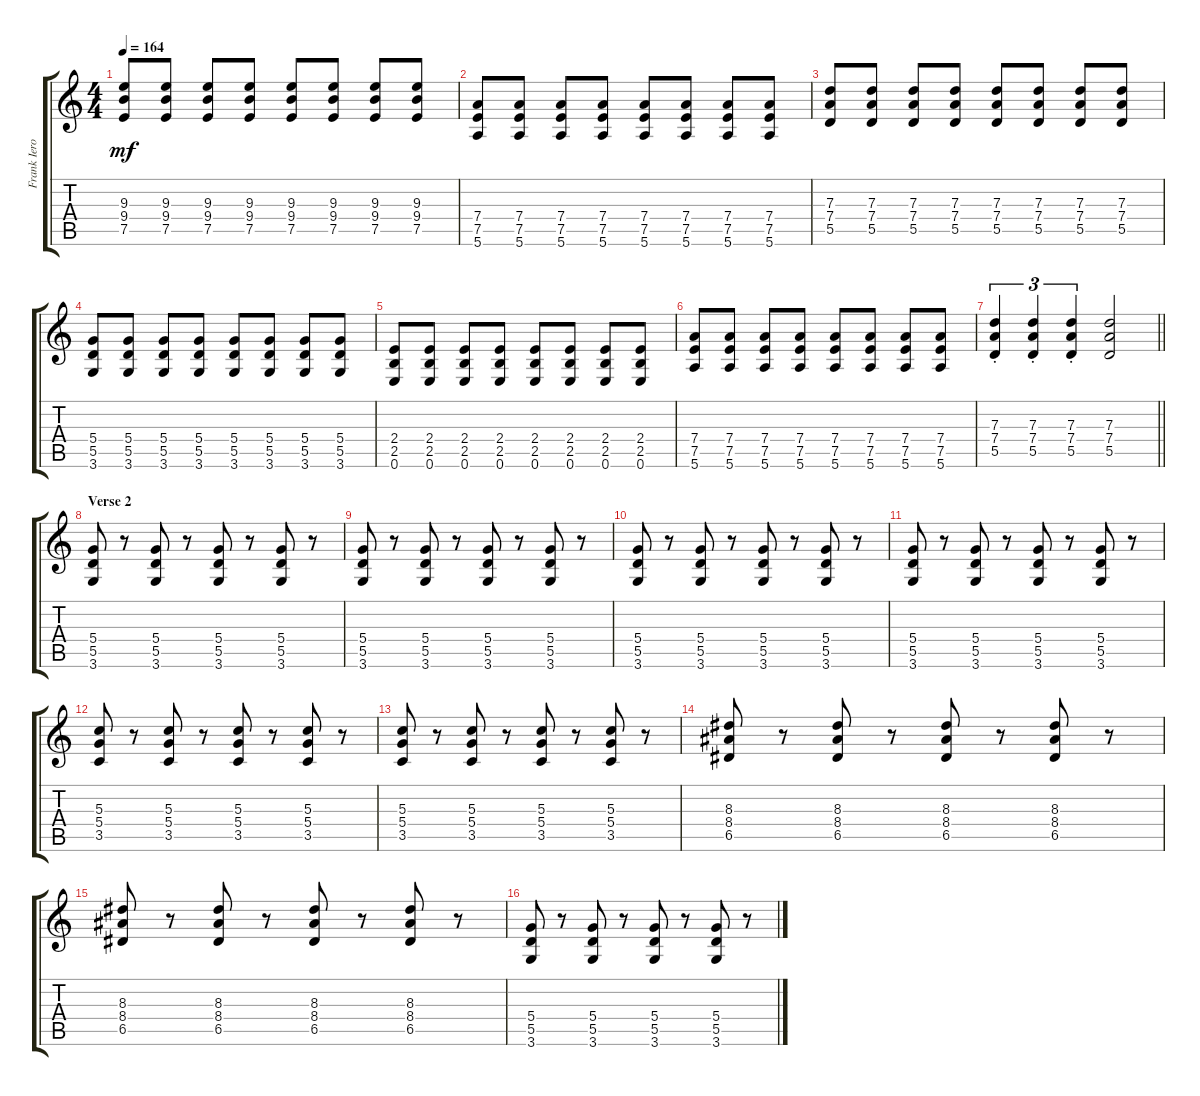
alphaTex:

\track ("Frank Iero" "Frank Iero") {instrument distortionguitar}
\staff {score tabs}
\tuning (E4 B3 G3 D3 A2 E2) {hide}
\ts (4 4)
\tempo 164
\clef g2
\ks c
(9.3 9.4 7.5).8{dy mf} (9.3 9.4 7.5).8 (9.3 9.4 7.5).8 (9.3 9.4 7.5).8 (9.3 9.4 7.5).8 (9.3 9.4 7.5).8 (9.3 9.4 7.5).8 (9.3 9.4 7.5).8 |
(7.4 7.5 5.6).8 (7.4 7.5 5.6).8 (7.4 7.5 5.6).8 (7.4 7.5 5.6).8 (7.4 7.5 5.6).8 (7.4 7.5 5.6).8 (7.4 7.5 5.6).8 (7.4 7.5 5.6).8 |
(7.3 7.4 5.5).8 (7.3 7.4 5.5).8 (7.3 7.4 5.5).8 (7.3 7.4 5.5).8 (7.3 7.4 5.5).8 (7.3 7.4 5.5).8 (7.3 7.4 5.5).8 (7.3 7.4 5.5).8 |
(5.4 5.5 3.6).8 (5.4 5.5 3.6).8 (5.4 5.5 3.6).8 (5.4 5.5 3.6).8 (5.4 5.5 3.6).8 (5.4 5.5 3.6).8 (5.4 5.5 3.6).8 (5.4 5.5 3.6).8 |
(2.4 2.5 0.6).8 (2.4 2.5 0.6).8 (2.4 2.5 0.6).8 (2.4 2.5 0.6).8 (2.4 2.5 0.6).8 (2.4 2.5 0.6).8 (2.4 2.5 0.6).8 (2.4 2.5 0.6).8 |
(7.4 7.5 5.6).8 (7.4 7.5 5.6).8 (7.4 7.5 5.6).8 (7.4 7.5 5.6).8 (7.4 7.5 5.6).8 (7.4 7.5 5.6).8 (7.4 7.5 5.6).8 (7.4 7.5 5.6).8 |
\barLineRight lightlight
(7.3{st} 7.4{st} 5.5{st}).4{tu (3 2)} (7.3{st} 7.4{st} 5.5{st}).4{tu (3 2)} (7.3{st} 7.4{st} 5.5{st}).4{tu (3 2)} (7.3 7.4 5.5).2 |
\section ("" "Verse 2")
(5.4 5.5 3.6).8 r.8 (5.4 5.5 3.6).8 r.8 (5.4 5.5 3.6).8 r.8 (5.4 5.5 3.6).8 r.8 |
(5.4 5.5 3.6).8 r.8 (5.4 5.5 3.6).8 r.8 (5.4 5.5 3.6).8 r.8 (5.4 5.5 3.6).8 r.8 |
(5.4 5.5 3.6).8 r.8 (5.4 5.5 3.6).8 r.8 (5.4 5.5 3.6).8 r.8 (5.4 5.5 3.6).8 r.8 |
(5.4 5.5 3.6).8 r.8 (5.4 5.5 3.6).8 r.8 (5.4 5.5 3.6).8 r.8 (5.4 5.5 3.6).8 r.8 |
(5.3 5.4 3.5).8 r.8 (5.3 5.4 3.5).8 r.8 (5.3 5.4 3.5).8 r.8 (5.3 5.4 3.5).8 r.8 |
(5.3 5.4 3.5).8 r.8 (5.3 5.4 3.5).8 r.8 (5.3 5.4 3.5).8 r.8 (5.3 5.4 3.5).8 r.8 |
(8.3 8.4 6.5).8 r.8 (8.3 8.4 6.5).8 r.8 (8.3 8.4 6.5).8 r.8 (8.3 8.4 6.5).8 r.8 |
(8.3 8.4 6.5).8 r.8 (8.3 8.4 6.5).8 r.8 (8.3 8.4 6.5).8 r.8 (8.3 8.4 6.5).8 r.8 |
(5.4 5.5 3.6).8 r.8 (5.4 5.5 3.6).8 r.8 (5.4 5.5 3.6).8 r.8 (5.4 5.5 3.6).8 r.8
